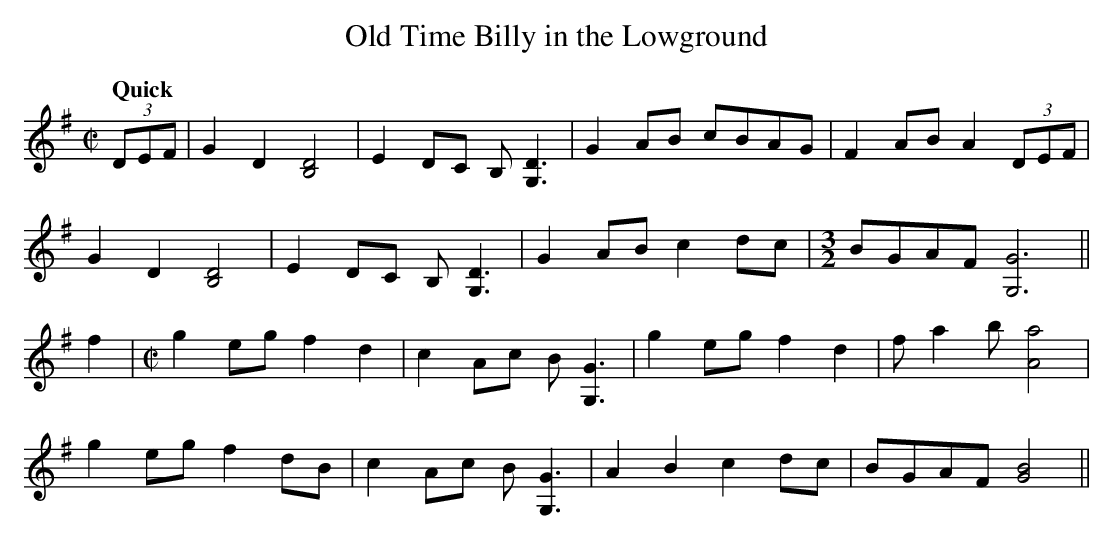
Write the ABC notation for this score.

X:1
T:Old Time Billy in the Lowground
M:C|
L:1/8
Q:"Quick"
K:G
(3DEF|G2D2[B,4D4]|E2 DC B,[G,3D3]|G2AB cBAG|F2 AB A2(3DEF|
G2D2[B,4D4]|E2 DC B,[G,3D3]|G2AB c2dc|[M:3/2]BGAF [G,6G6]||
f2-|[M:C|]g2 eg f2d2| c2 Ac B[G,3G3]|g2 eg f2d2|f-a2b [A4a4]|
g2 eg f2dB|c2 Ac B[G,3G3]|A2B2c2dc| BGAF [G4B4]||
